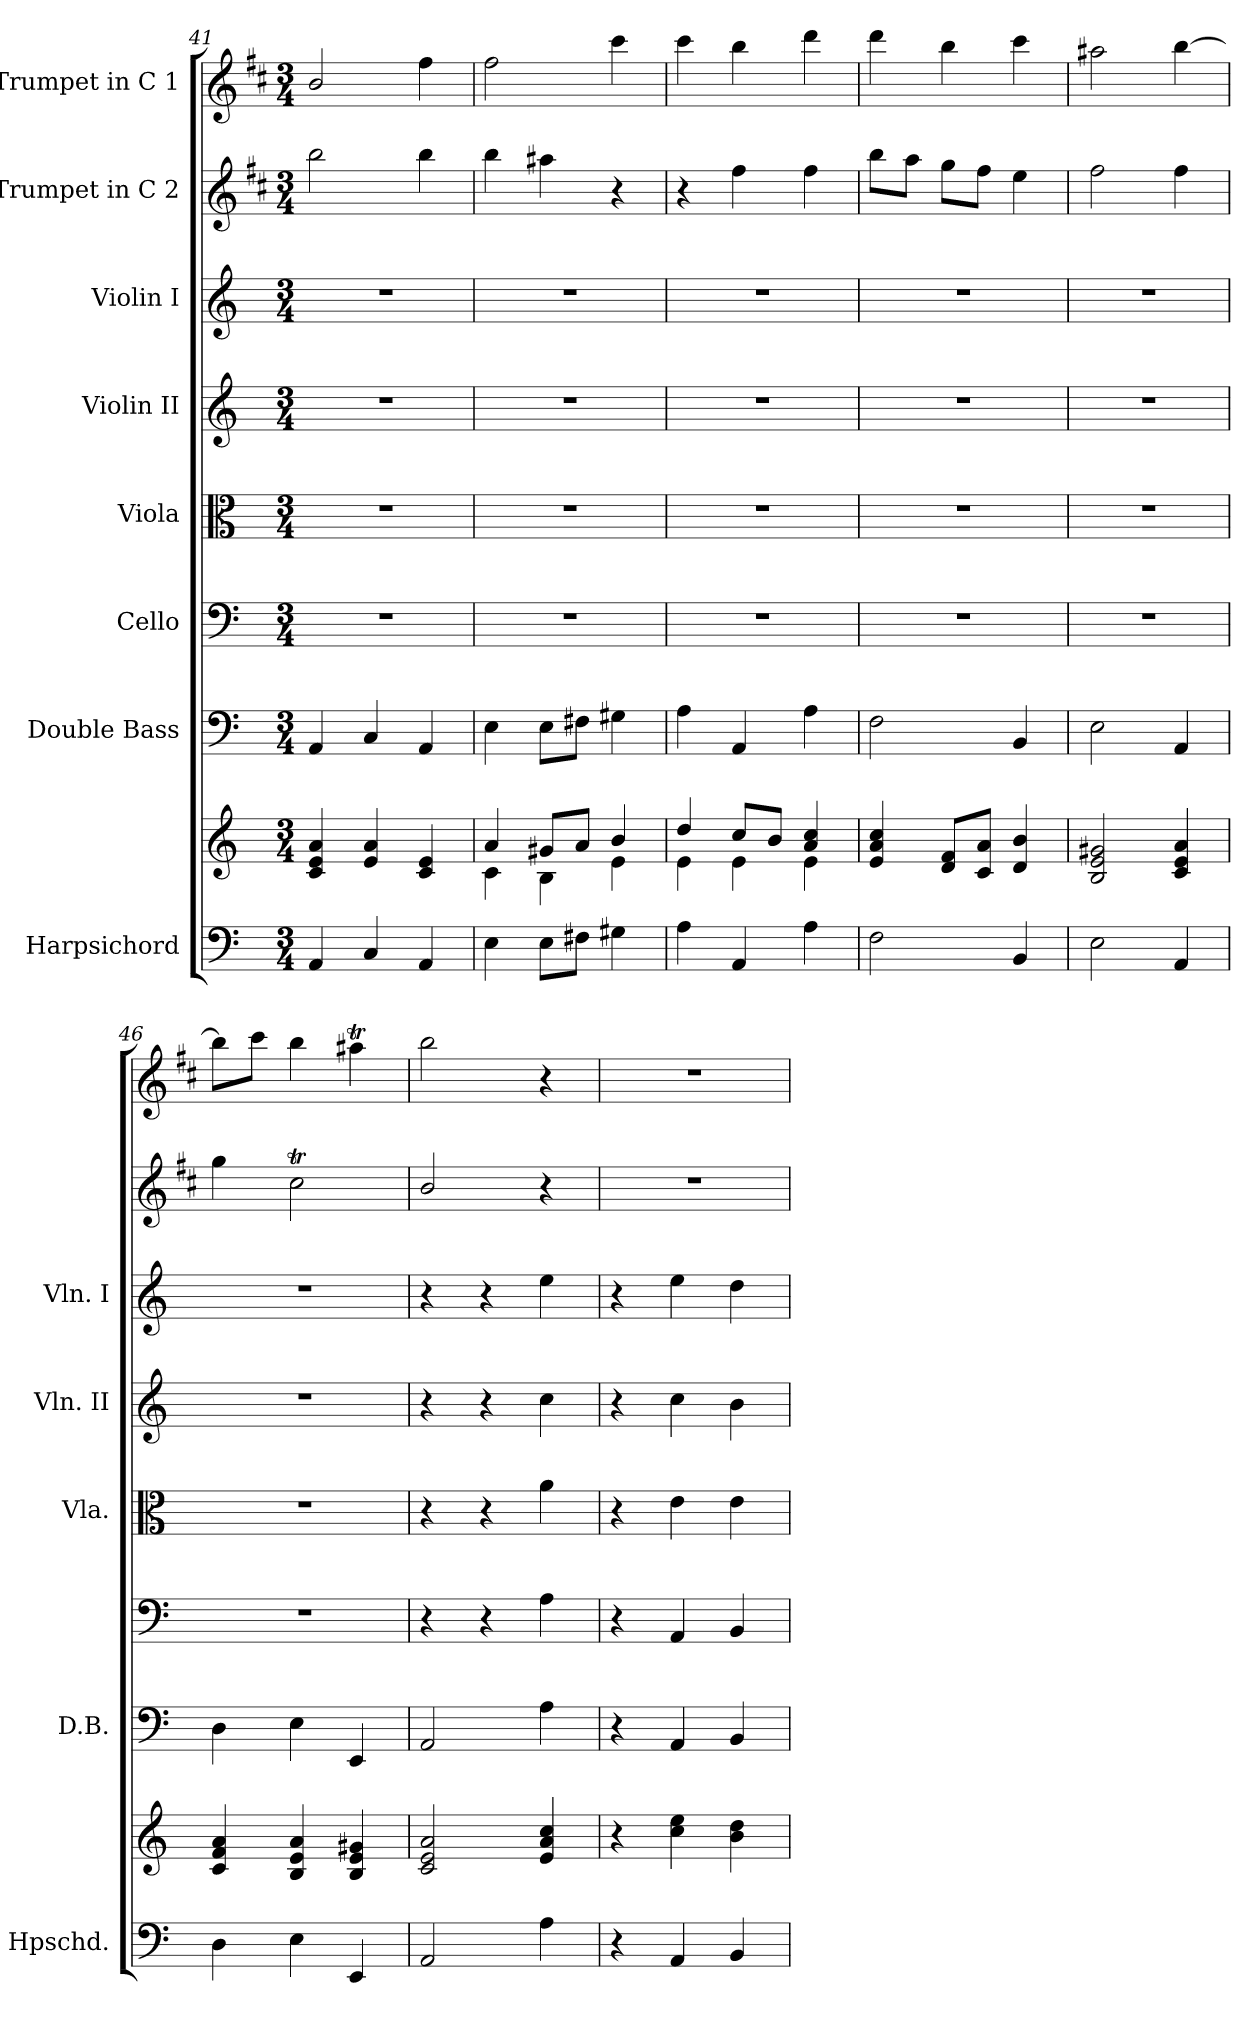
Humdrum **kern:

**kern	**kern	**kern	**kern	**kern	**kern	**kern	**kern	**kern
*part8	*part8	*part7	*part6	*part5	*part4	*part3	*part2	*part1
*staff9	*staff8	*staff7	*staff6	*staff5	*staff4	*staff3	*staff2	*staff1
*I"Harpsichord	*	*I"Double Bass	*I"Cello	*I"Viola	*I"Violin II	*I"Violin I	*I"Trumpet in C 2	*I"Trumpet in C 1
*I'Hpschd.	*	*I'D.B.	*	*I'Vla.	*I'Vln. II	*I'Vln. I	*	*
*clefF4	*clefG2	*clefF4	*clefF4	*clefC3	*clefG2	*clefG2	*clefG2	*clefG2
*	*	*ITrd7c12	*	*	*	*	*ITrd1c2	*ITrd1c2
*k[]	*k[]	*k[]	*k[]	*k[]	*k[]	*k[]	*k[]	*k[]
*M3/4	*M3/4	*M3/4	*M3/4	*M3/4	*M3/4	*M3/4	*M3/4	*M3/4
=41	=41	=41	=41	=41	=41	=41	=41	=41
4AA/	4c/ 4e/ 4a/	4AAA/	2.r	2.r	2.r	2.r	2aa\	2a/
4C/	4e/ 4a/	4CC/	.	.	.	.	.	.
4AA/	4c/ 4e/	4AAA/	.	.	.	.	4aa\	4ee\
=42	=42	=42	=42	=42	=42	=42	=42	=42
*	*^	*	*	*	*	*	*	*
4E\	4a/	4c\	4EE\	2.r	2.r	2.r	2.r	4aa\	2ee\
8E\L	8g#X/L	4B\	8EE\L	.	.	.	.	4gg#X\	.
8F#X\J	8a/J	.	8FF#X\J	.	.	.	.	.	.
4G#X\	4b/	4e\	4GG#X\	.	.	.	.	4r	4bb\
=43	=43	=43	=43	=43	=43	=43	=43	=43	=43
4A\	4dd/	4e\	4AA\	2.r	2.r	2.r	2.r	4r	4bb\
4AA/	8cc/L	4e\	4AAA/	.	.	.	.	4ee\	4aa\
.	8b/J	.	.	.	.	.	.	.	.
4A\	4a/ 4cc/	4e\	4AA\	.	.	.	.	4ee\	4ccc\
*	*v	*v	*	*	*	*	*	*	*
=44	=44	=44	=44	=44	=44	=44	=44	=44
2F\	4e/ 4a/ 4cc/	2FF\	2.r	2.r	2.r	2.r	8aa\L	4ccc\
.	.	.	.	.	.	.	8gg\J	.
.	8d/ 8f/L	.	.	.	.	.	8ff\L	4aa\
.	8c/ 8a/J	.	.	.	.	.	8ee\J	.
4BB/	4d/ 4b/	4BBB/	.	.	.	.	4dd\	4bb\
=45	=45	=45	=45	=45	=45	=45	=45	=45
2E\	2B/ 2e/ 2g#X/	2EE\	2.r	2.r	2.r	2.r	2ee\	2gg#X\
4AA/	4c/ 4e/ 4a/	4AAA/	.	.	.	.	4ee\	[4aa\
!!LO:PB:g=z
=46	=46	=46	=46	=46	=46	=46	=46	=46
4D\	4c/ 4f/ 4a/	4DD\	2.r	2.r	2.r	2.r	4ff\	8aa\L]
.	.	.	.	.	.	.	.	8bb\J
4E\	4B/ 4e/ 4a/	4EE\	.	.	.	.	2bt\	4aa\
4EE/	4B/ 4e/ 4g#X/	4EEE/	.	.	.	.	.	4gg#Xt\
!!LO:PB:g=z
=47	=47	=47	=47	=47	=47	=47	=47	=47
2AA/	2c/ 2e/ 2a/	2AAA/	4r	4r	4r	4r	2a/	2aa\
.	.	.	4r	4r	4r	4r	.	.
4A\	4e/ 4a/ 4cc/	4AA\	4A\	4a\	4cc\	4ee\	4r	4r
=48	=48	=48	=48	=48	=48	=48	=48	=48
4r	4r	4r	4r	4r	4r	4r	2.r	2.r
4AA/	4cc\ 4ee\	4AAA/	4AA/	4e\	4cc\	4ee\	.	.
4BB/	4b\ 4dd\	4BBB/	4BB/	4e\	4b\	4dd\	.	.
=	=	=	=	=	=	=	=	=
*-	*-	*-	*-	*-	*-	*-	*-	*-
